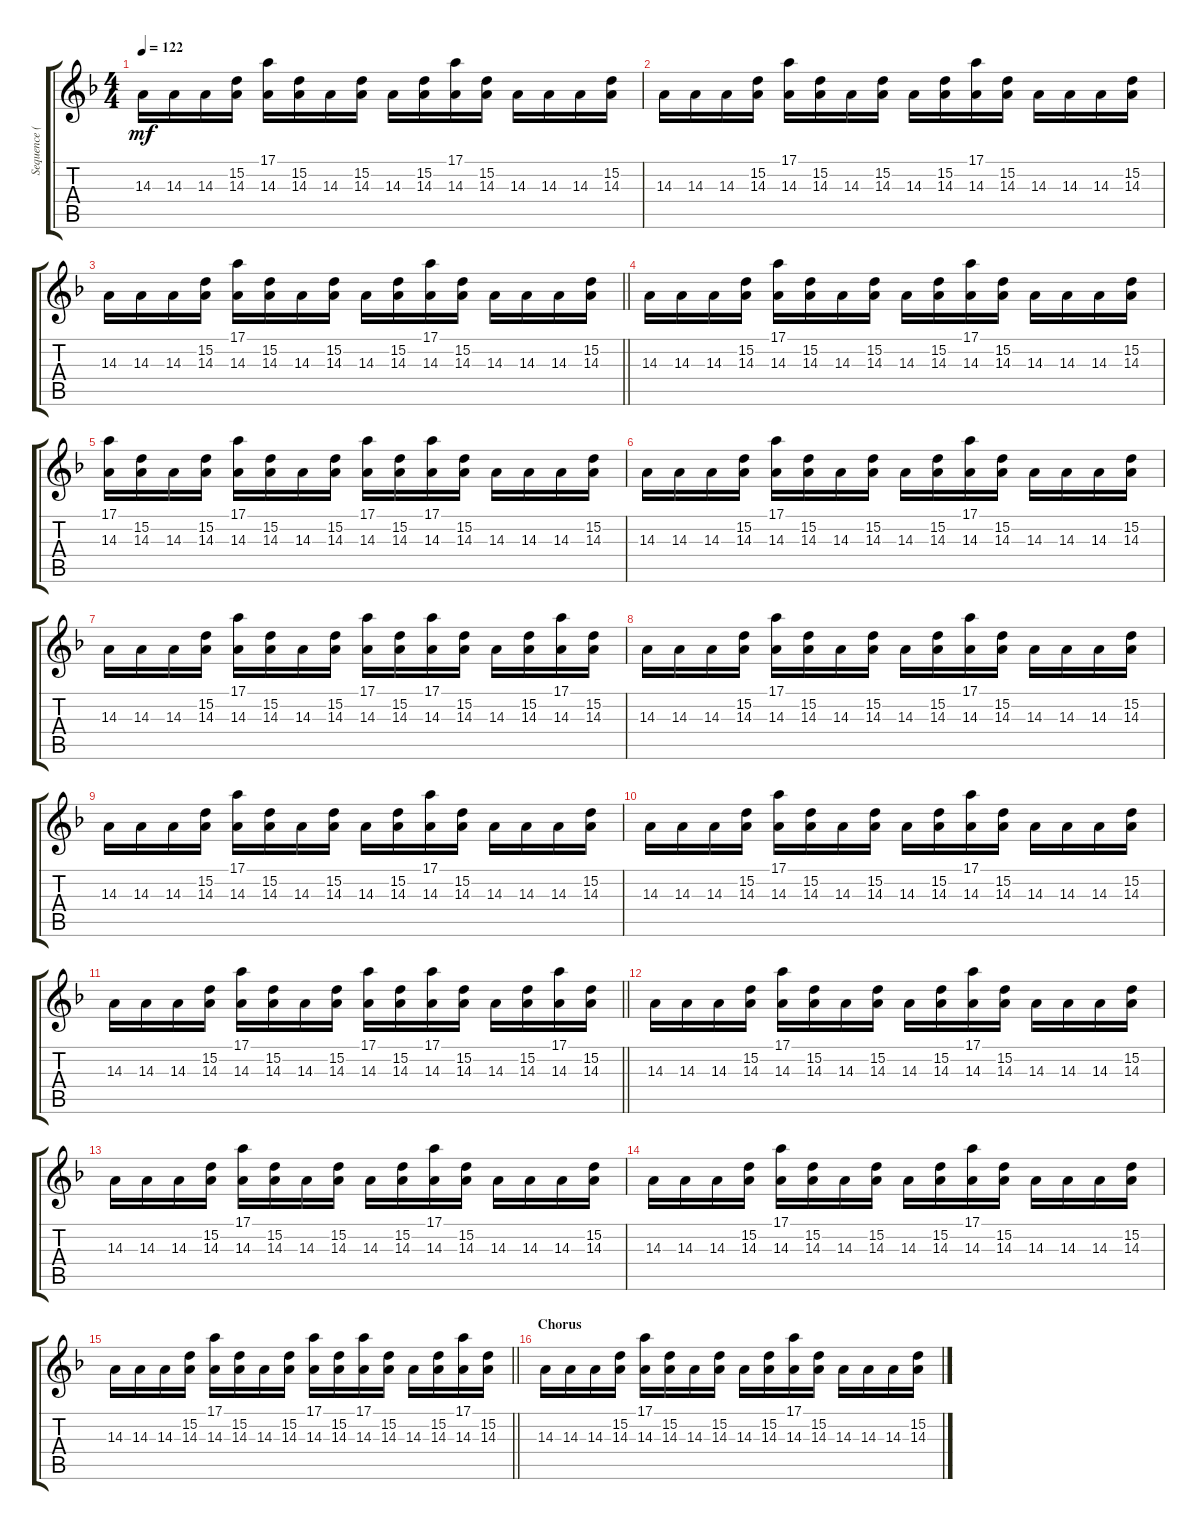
\track ("Sequence (Gillian Gilbert)" "Sequence (") {instrument pad3polysynth}
\staff {score tabs}
\tuning (E4 B3 G3 D3 A2 E2) {hide}
\ts (4 4)
\tempo 122
\clef g2
\ks f
14.3.16{dy mf} 14.3.16 14.3.16 (15.2 14.3).16 (17.1 14.3).16 (15.2 14.3).16 14.3.16 (15.2 14.3).16 14.3.16 (15.2 14.3).16 (17.1 14.3).16 (15.2 14.3).16 14.3.16 14.3.16 14.3.16 (15.2 14.3).16 |
14.3.16 14.3.16 14.3.16 (15.2 14.3).16 (17.1 14.3).16 (15.2 14.3).16 14.3.16 (15.2 14.3).16 14.3.16 (15.2 14.3).16 (17.1 14.3).16 (15.2 14.3).16 14.3.16 14.3.16 14.3.16 (15.2 14.3).16 |
\barLineRight lightlight
14.3.16 14.3.16 14.3.16 (15.2 14.3).16 (17.1 14.3).16 (15.2 14.3).16 14.3.16 (15.2 14.3).16 14.3.16 (15.2 14.3).16 (17.1 14.3).16 (15.2 14.3).16 14.3.16 14.3.16 14.3.16 (15.2 14.3).16 |
14.3.16 14.3.16 14.3.16 (15.2 14.3).16 (17.1 14.3).16 (15.2 14.3).16 14.3.16 (15.2 14.3).16 14.3.16 (15.2 14.3).16 (17.1 14.3).16 (15.2 14.3).16 14.3.16 14.3.16 14.3.16 (15.2 14.3).16 |
(17.1 14.3).16 (15.2 14.3).16 14.3.16 (15.2 14.3).16 (17.1 14.3).16 (15.2 14.3).16 14.3.16 (15.2 14.3).16 (17.1 14.3).16 (15.2 14.3).16 (17.1 14.3).16 (15.2 14.3).16 14.3.16 14.3.16 14.3.16 (15.2 14.3).16 |
14.3.16 14.3.16 14.3.16 (15.2 14.3).16 (17.1 14.3).16 (15.2 14.3).16 14.3.16 (15.2 14.3).16 14.3.16 (15.2 14.3).16 (17.1 14.3).16 (15.2 14.3).16 14.3.16 14.3.16 14.3.16 (15.2 14.3).16 |
14.3.16 14.3.16 14.3.16 (15.2 14.3).16 (17.1 14.3).16 (15.2 14.3).16 14.3.16 (15.2 14.3).16 (17.1 14.3).16 (15.2 14.3).16 (17.1 14.3).16 (15.2 14.3).16 14.3.16 (15.2 14.3).16 (17.1 14.3).16 (15.2 14.3).16 |
14.3.16 14.3.16 14.3.16 (15.2 14.3).16 (17.1 14.3).16 (15.2 14.3).16 14.3.16 (15.2 14.3).16 14.3.16 (15.2 14.3).16 (17.1 14.3).16 (15.2 14.3).16 14.3.16 14.3.16 14.3.16 (15.2 14.3).16 |
14.3.16 14.3.16 14.3.16 (15.2 14.3).16 (17.1 14.3).16 (15.2 14.3).16 14.3.16 (15.2 14.3).16 14.3.16 (15.2 14.3).16 (17.1 14.3).16 (15.2 14.3).16 14.3.16 14.3.16 14.3.16 (15.2 14.3).16 |
14.3.16 14.3.16 14.3.16 (15.2 14.3).16 (17.1 14.3).16 (15.2 14.3).16 14.3.16 (15.2 14.3).16 14.3.16 (15.2 14.3).16 (17.1 14.3).16 (15.2 14.3).16 14.3.16 14.3.16 14.3.16 (15.2 14.3).16 |
\barLineRight lightlight
14.3.16 14.3.16 14.3.16 (15.2 14.3).16 (17.1 14.3).16 (15.2 14.3).16 14.3.16 (15.2 14.3).16 (17.1 14.3).16 (15.2 14.3).16 (17.1 14.3).16 (15.2 14.3).16 14.3.16 (15.2 14.3).16 (17.1 14.3).16 (15.2 14.3).16 |
14.3.16 14.3.16 14.3.16 (15.2 14.3).16 (17.1 14.3).16 (15.2 14.3).16 14.3.16 (15.2 14.3).16 14.3.16 (15.2 14.3).16 (17.1 14.3).16 (15.2 14.3).16 14.3.16 14.3.16 14.3.16 (15.2 14.3).16 |
14.3.16 14.3.16 14.3.16 (15.2 14.3).16 (17.1 14.3).16 (15.2 14.3).16 14.3.16 (15.2 14.3).16 14.3.16 (15.2 14.3).16 (17.1 14.3).16 (15.2 14.3).16 14.3.16 14.3.16 14.3.16 (15.2 14.3).16 |
14.3.16 14.3.16 14.3.16 (15.2 14.3).16 (17.1 14.3).16 (15.2 14.3).16 14.3.16 (15.2 14.3).16 14.3.16 (15.2 14.3).16 (17.1 14.3).16 (15.2 14.3).16 14.3.16 14.3.16 14.3.16 (15.2 14.3).16 |
\barLineRight lightlight
14.3.16 14.3.16 14.3.16 (15.2 14.3).16 (17.1 14.3).16 (15.2 14.3).16 14.3.16 (15.2 14.3).16 (17.1 14.3).16 (15.2 14.3).16 (17.1 14.3).16 (15.2 14.3).16 14.3.16 (15.2 14.3).16 (17.1 14.3).16 (15.2 14.3).16 |
\section ("" "Chorus")
14.3.16 14.3.16 14.3.16 (15.2 14.3).16 (17.1 14.3).16 (15.2 14.3).16 14.3.16 (15.2 14.3).16 14.3.16 (15.2 14.3).16 (17.1 14.3).16 (15.2 14.3).16 14.3.16 14.3.16 14.3.16 (15.2 14.3).16
